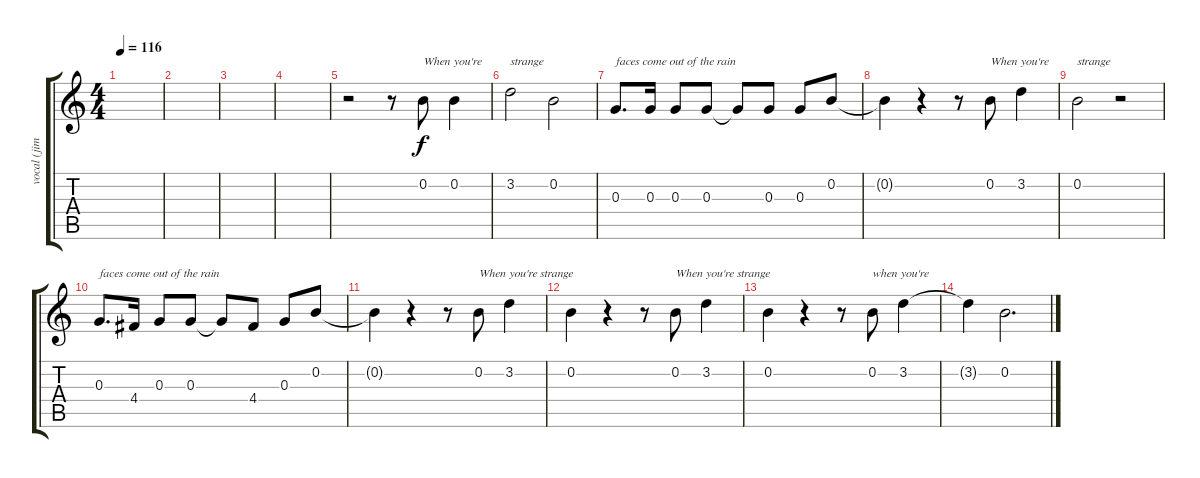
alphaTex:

\track ("vocal (jim)" "vocal (jim") {instrument acousticguitarnylon}
\staff {score tabs}
\tuning (E4 B3 G3 D3 A2 E2) {hide}
\ts (4 4)
\tempo 116
\clef g2
\ks c
|
|
|
|
r.2 r.8 0.2.8{txt "When you're"} 0.2.4 |
3.2.2{txt "strange"} 0.2.2 |
0.3.8{d txt "faces come out of the rain"} 0.3.16 0.3.8 0.3.8 0.3{t}.8 0.3.8 0.3.8 0.2.8 |
0.2{t}.4 r.4 r.8 0.2.8{txt "When you're"} 3.2.4 |
0.2.2{txt "strange"} r.2 |
0.3.8{d txt "faces come out of the rain"} 4.4.16 0.3.8 0.3.8 0.3{t}.8 4.4.8 0.3.8 0.2.8 |
0.2{t}.4 r.4 r.8 0.2.8{txt "When you're strange"} 3.2.4 |
0.2.4 r.4 r.8 0.2.8{txt "When you're strange"} 3.2.4 |
0.2.4 r.4 r.8 0.2.8{txt "when you're"} 3.2.4 |
3.2{t}.4 0.2.2{d}
